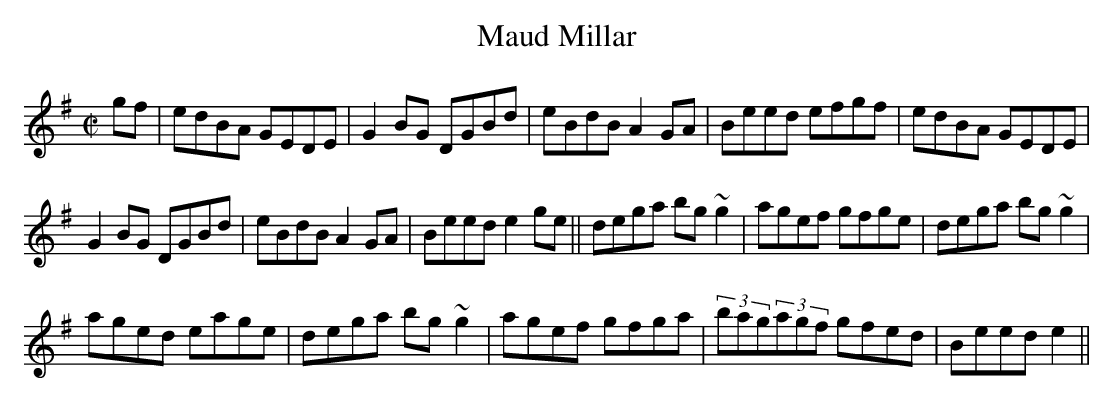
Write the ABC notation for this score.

X:1
T:Maud Millar
M:C|
L:1/8
K:G
gf|edBA GEDE|G2BG DGBd|eBdB A2GA|Beed efgf|edBA GEDE|
G2BG DGBd|eBdB A2GA|Beed e2ge||dega bg~g2|agef gfge|dega bg~g2|
aged eage|dega bg~g2|agef gfga|(3bag(3agf gfed|Beed e2||
